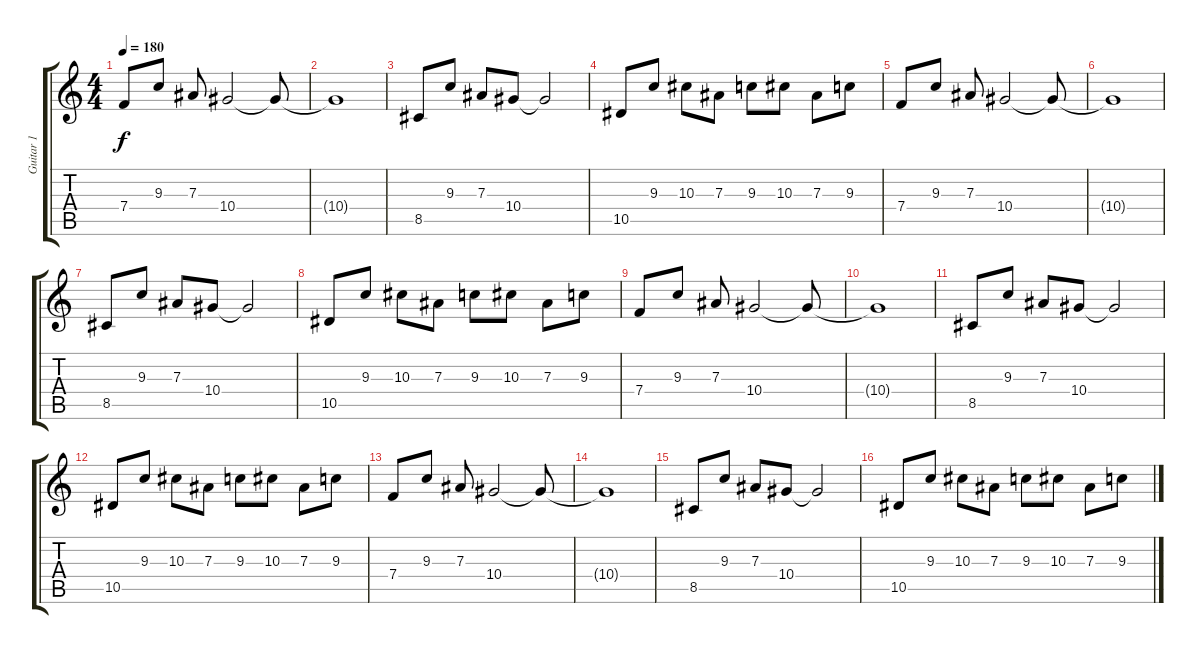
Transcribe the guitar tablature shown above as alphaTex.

\track ("Guitar 1" "Guitar 1") {instrument distortionguitar}
\staff {score tabs}
\tuning (C4 G3 Eb3 Bb2 F2 C2) {hide}
\ts (4 4)
\tempo 180
\clef g2
\ks c
7.4.8{dy f instrument distortionguitar} 9.3.8 7.3.8 10.4.2 10.4{t}.8 |
10.4{t}.1 |
8.5.8 9.3.8 7.3.8 10.4.8 10.4{t}.2 |
10.5.8 9.3.8 10.3.8 7.3.8 9.3.8 10.3.8 7.3.8 9.3.8 |
7.4.8 9.3.8 7.3.8 10.4.2 10.4{t}.8 |
10.4{t}.1 |
8.5.8 9.3.8 7.3.8 10.4.8 10.4{t}.2 |
10.5.8 9.3.8 10.3.8 7.3.8 9.3.8 10.3.8 7.3.8 9.3.8 |
7.4.8 9.3.8 7.3.8 10.4.2 10.4{t}.8 |
10.4{t}.1 |
8.5.8 9.3.8 7.3.8 10.4.8 10.4{t}.2 |
10.5.8 9.3.8 10.3.8 7.3.8 9.3.8 10.3.8 7.3.8 9.3.8 |
7.4.8 9.3.8 7.3.8 10.4.2 10.4{t}.8 |
10.4{t}.1 |
8.5.8 9.3.8 7.3.8 10.4.8 10.4{t}.2 |
10.5.8 9.3.8 10.3.8 7.3.8 9.3.8 10.3.8 7.3.8 9.3.8
